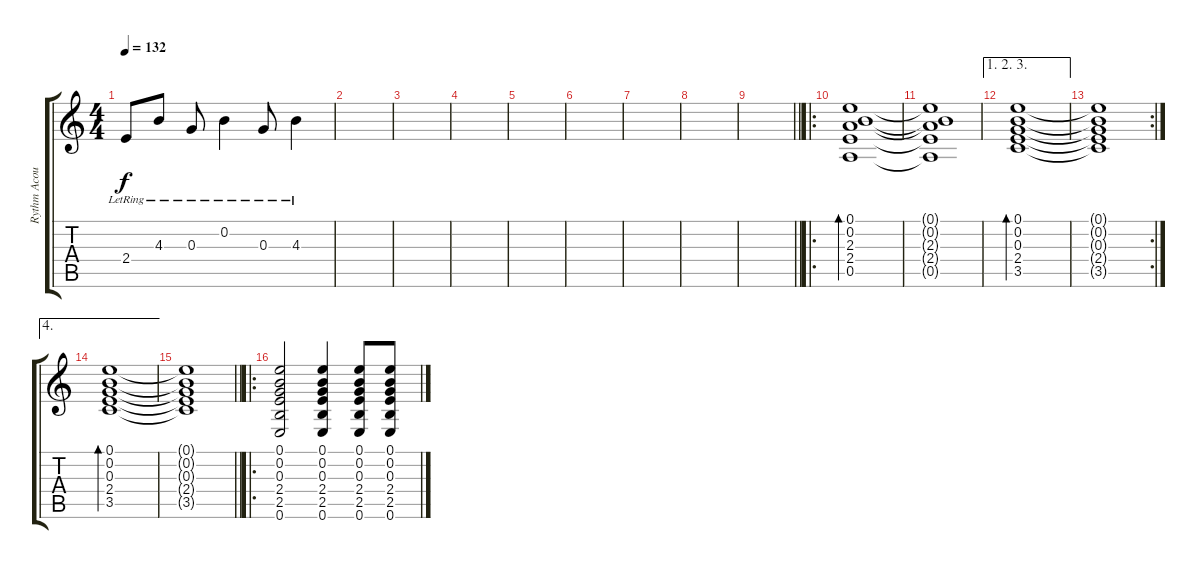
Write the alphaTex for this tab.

\track ("Rythm Acoustic" "Rythm Acou") {instrument acousticguitarsteel}
\staff {score tabs}
\tuning (E4 B3 G3 D3 A2 E2) {hide}
\ts (4 4)
\tempo 132
\clef g2
\ks c
2.4{lr}.8{dy f} 4.3{lr}.8 0.3{lr}.8 0.2{lr}.4 0.3{lr}.8 4.3{lr}.4 |
|
|
|
|
|
|
|
\barLineRight lightlight
|
\ro
(0.1 0.2 2.3 2.4 0.5).1{bd 120 instrument acousticguitarsteel} |
(0.1{t} 0.2{t} 2.3{t} 2.4{t} 0.5{t}).1 |
\ae (1 2 3)
(0.1 0.2 0.3 2.4 3.5).1{bd 120} |
\rc 2
(0.1{t} 0.2{t} 0.3{t} 2.4{t} 3.5{t}).1 |
\ae 4
(0.1 0.2 0.3 2.4 3.5).1{bd 120} |
\barLineRight lightlight
(0.1{t} 0.2{t} 0.3{t} 2.4{t} 3.5{t}).1 |
\ro
(0.1 0.2 0.3 2.4 2.5 0.6).2 (0.1 0.2 0.3 2.4 2.5 0.6).4 (0.1 0.2 0.3 2.4 2.5 0.6).8 (0.1 0.2 0.3 2.4 2.5 0.6).8
